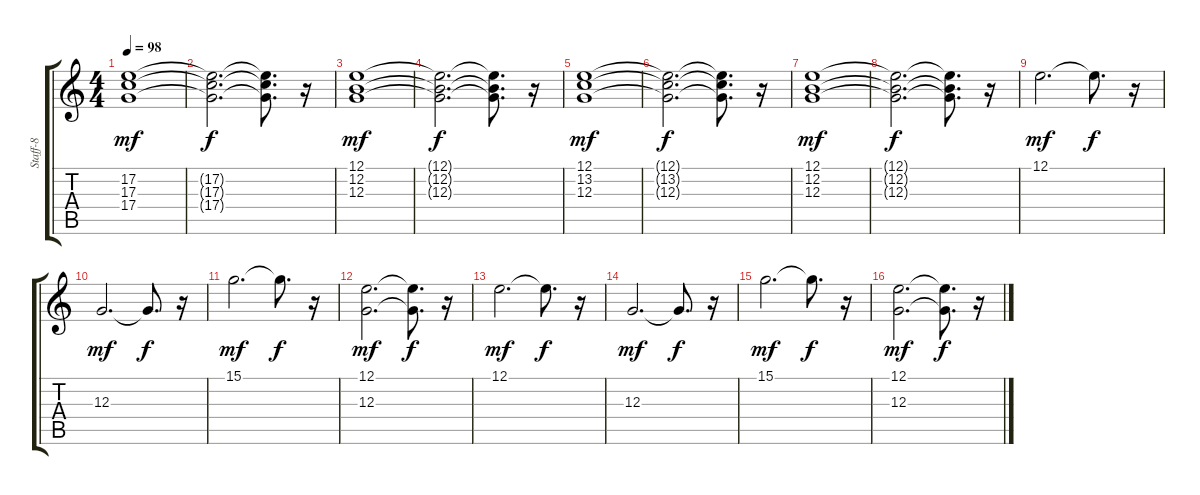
\track ("Staff-8" "Staff-8") {instrument electricpiano1}
\staff {score tabs}
\tuning (E4 B3 G3 D3 A2 E2) {hide}
\ts (4 4)
\tempo 98
\clef g2
\ks c
(17.2 17.3 17.4).1{dy mf volume 1} |
(17.2{t} 17.3{t} 17.4{t}).2{d dy f} (17.2{t} 17.3{t} 17.4{t}).8{d} r.16 |
(12.1 12.2 12.3).1{dy mf volume 1} |
(12.1{t} 12.2{t} 12.3{t}).2{d dy f} (12.1{t} 12.2{t} 12.3{t}).8{d} r.16 |
(12.1 13.2 12.3).1{dy mf volume 1} |
(12.1{t} 13.2{t} 12.3{t}).2{d dy f} (12.1{t} 13.2{t} 12.3{t}).8{d} r.16 |
(12.1 12.2 12.3).1{dy mf volume 1} |
(12.1{t} 12.2{t} 12.3{t}).2{d dy f} (12.1{t} 12.2{t} 12.3{t}).8{d} r.16 |
12.1.2{d dy mf volume 1} 12.1{t}.8{d dy f} r.16 |
12.3.2{d dy mf volume 1} 12.3{t}.8{d dy f} r.16 |
15.1.2{d dy mf volume 1} 15.1{t}.8{d dy f} r.16 |
(12.1 12.3).2{d dy mf volume 1} (12.1{t} 12.3{t}).8{d dy f} r.16 |
12.1.2{d dy mf volume 1} 12.1{t}.8{d dy f} r.16 |
12.3.2{d dy mf volume 1} 12.3{t}.8{d dy f} r.16 |
15.1.2{d dy mf volume 1} 15.1{t}.8{d dy f} r.16 |
(12.1 12.3).2{d dy mf volume 1} (12.1{t} 12.3{t}).8{d dy f} r.16
